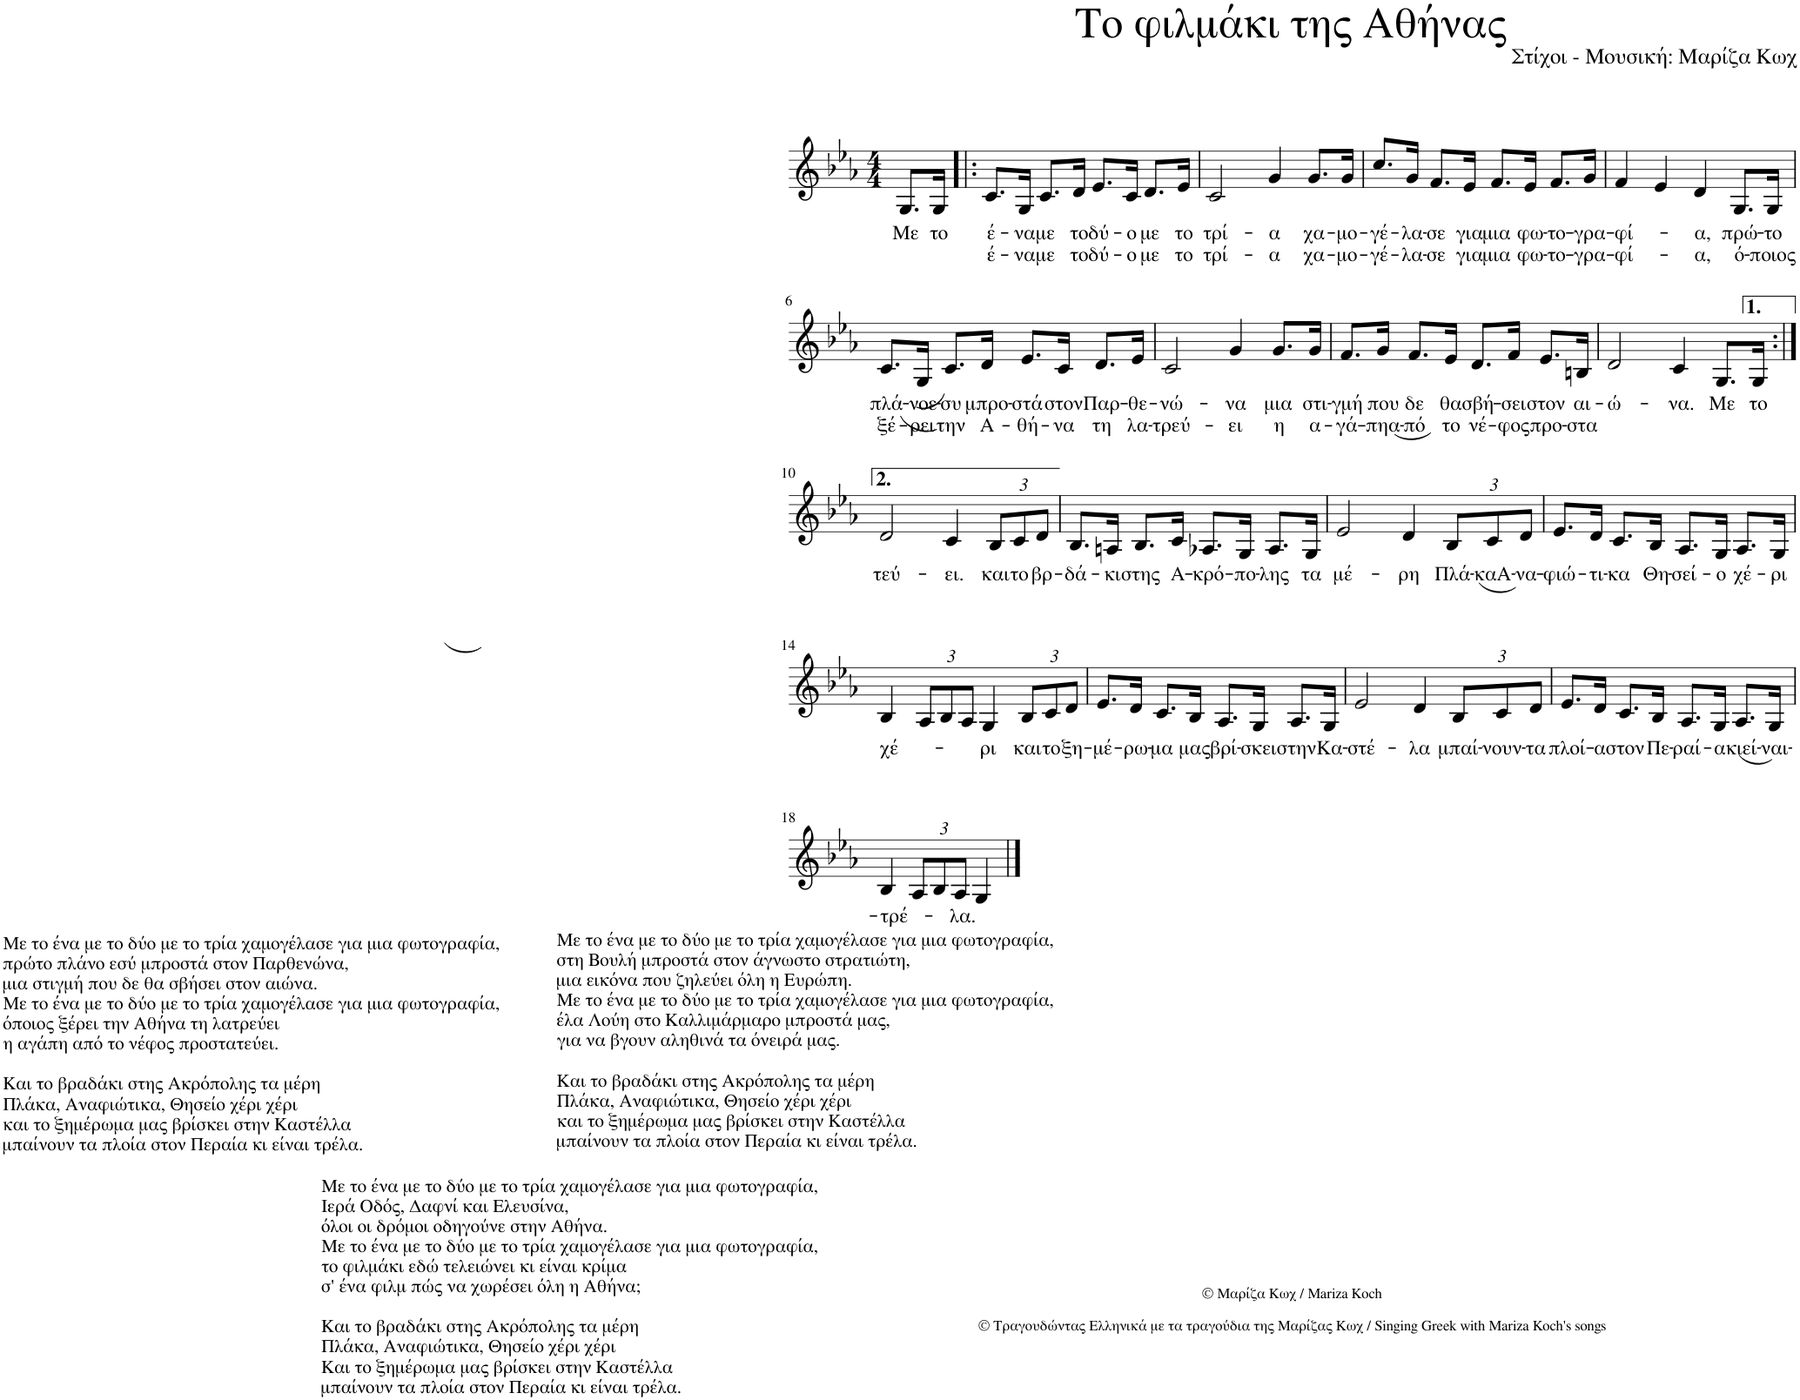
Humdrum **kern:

**kern	**text	**text
*part1	*part1	*part1
*staff1	*staff1	*staff1
*I"Piano	*	*
*I'Pno.	*	*
*clefG2	*	*
*k[b-e-a-]	*	*
*M4/4	*	*
=1	=1	=1
!	!LO:LY:b	!
8.G/L	Με	.
!	!LO:LY:b	!
16G/Jk	το	.
=2!|:	=2!|:	=2!|:
!	!LO:LY:b	!LO:LY:b
8.c/L	έ-	έ-
!	!LO:LY:b	!LO:LY:b
16G/Jk	-να	-να
!	!LO:LY:b	!LO:LY:b
8.c/L	με	με
!	!LO:LY:b	!LO:LY:b
16d/Jk	το	το
!	!LO:LY:b	!LO:LY:b
8.e-/L	δύ-	δύ-
!	!LO:LY:b	!LO:LY:b
16c/Jk	-ο	-ο
!	!LO:LY:b	!LO:LY:b
8.d/L	με	με
!	!LO:LY:b	!LO:LY:b
16e-/Jk	το	το
=3	=3	=3
!	!LO:LY:b	!LO:LY:b
2c/	τρί-	τρί-
!	!LO:LY:b	!LO:LY:b
4g/	-α	-α
!	!LO:LY:b	!LO:LY:b
8.g/L	χα-	χα-
!	!LO:LY:b	!LO:LY:b
16g/Jk	-μο-	-μο-
=4	=4	=4
!	!LO:LY:b	!LO:LY:b
8.cc/L	-γέ-	-γέ-
!	!LO:LY:b	!LO:LY:b
16g/Jk	-λα-	-λα-
!	!LO:LY:b	!LO:LY:b
8.f/L	-σε	-σε
!	!LO:LY:b	!LO:LY:b
16e-/Jk	για	για
!	!LO:LY:b	!LO:LY:b
8.f/L	μια	μια
!	!LO:LY:b	!LO:LY:b
16e-/Jk	φω-	φω-
!	!LO:LY:b	!LO:LY:b
8.f/L	-το-	-το-
!	!LO:LY:b	!LO:LY:b
16g/Jk	-γρα-	-γρα-
=5	=5	=5
!	!LO:LY:b	!LO:LY:b
4f/	-φί-	-φί-
4e-/	.	.
!	!LO:LY:b	!LO:LY:b
4d/	-α,	-α,
!	!LO:LY:b	!LO:LY:b
8.G/L	πρώ-	ό-
!	!LO:LY:b	!LO:LY:b
16G/Jk	-το	-ποιος
!!LO:LB:g=z
=6	=6	=6
!	!LO:LY:b	!LO:LY:b
(8.c/L	πλά-	ξέ-
!	!LO:LY:b	!LO:LY:b
(16G/Jk)	-νοε-	-ρει
!	!LO:LY:b	!LO:LY:b
8.c/L)	-συ	την
!	!LO:LY:b	!LO:LY:b
16d/Jk	μπρο-	Α-
!	!LO:LY:b	!LO:LY:b
8.e-/L	-στά	-θή-
!	!LO:LY:b	!LO:LY:b
16c/Jk	στον	-να
!	!LO:LY:b	!LO:LY:b
8.d/L	Παρ-	τη
!	!LO:LY:b	!LO:LY:b
16e-/Jk	-θε-	λα-
=7	=7	=7
!	!LO:LY:b	!LO:LY:b
2c/	-νώ-	-τρεύ-
!	!LO:LY:b	!LO:LY:b
4g/	-να	-ει
!	!LO:LY:b	!LO:LY:b
8.g/L	μια	η
!	!LO:LY:b	!LO:LY:b
16g/Jk	στι-	α-
=8	=8	=8
!	!LO:LY:b	!LO:LY:b
(8.f/L	-γμή	-γά-
!	!LO:LY:b	!LO:LY:b
16g/Jk)	που	-πηα-
!	!LO:LY:b	!LO:LY:b
8.f/L	δε	-πό
!	!LO:LY:b	!LO:LY:b
16e-/Jk	θα	το
!	!LO:LY:b	!LO:LY:b
8.d/L	σβή-	νέ-
!	!LO:LY:b	!LO:LY:b
16f/Jk	-σει	-φος
!	!LO:LY:b	!LO:LY:b
8.e-/L	στον	προ-
!	!LO:LY:b	!LO:LY:b
16Bn/Jk	αι-	-στα
=9	=9	=9
!	!LO:LY:b	!
2d/	-ώ-	.
!	!LO:LY:b	!
4c/	-να.	.
!	!LO:LY:b	!
8.G/L	Με	.
!	!LO:LY:b	!
16G/Jk	το	.
!!LO:LB:g=z
=10:|!	=10:|!	=10:|!
!	!LO:LY:b	!
2d/	τεύ-	.
!	!LO:LY:b	!
4c/	-ει.	.
*Xbrackettup	*	*
!	!LO:LY:b	!
12B-/L	και	.
!	!LO:LY:b	!
12c/	το	.
!	!LO:LY:b	!
12d/J	βρ-	.
=11	=11	=11
!	!LO:LY:b	!
(8.B-/L	-δά-	.
!	!LO:LY:b	!
16An/Jk)	-κι	.
!	!LO:LY:b	!
8.B-/L	στης	.
!	!LO:LY:b	!
16c/Jk	Α-	.
!	!LO:LY:b	!
8.A-X/L	-κρό-	.
!	!LO:LY:b	!
16G/Jk	-πο-	.
!	!LO:LY:b	!
(8.A-/L	-λης	.
!	!LO:LY:b	!
16G/Jk)	τα	.
=12	=12	=12
!	!LO:LY:b	!
2e-/	μέ-	.
!	!LO:LY:b	!
4d/	-ρη	.
!	!LO:LY:b	!
12B-/L	Πλά-	.
!	!LO:LY:b	!
12c/	-καΑ-	.
!	!LO:LY:b	!
12d/J	-να-	.
=13	=13	=13
!	!LO:LY:b	!
8.e-/L	-φιώ-	.
!	!LO:LY:b	!
16d/Jk	-τι-	.
!	!LO:LY:b	!
8.c/L	-κα	.
!	!LO:LY:b	!
16B-/Jk	Θη-	.
!	!LO:LY:b	!
8.A-/L	-σεί-	.
!	!LO:LY:b	!
16G/Jk	-ο	.
!	!LO:LY:b	!
8.A-/L	χέ-	.
!	!LO:LY:b	!
16G/Jk	-ρι	.
!!LO:LB:g=z
=14	=14	=14
!	!LO:LY:b	!
4B-/	χέ-	.
12A-/L	.	.
12B-/	.	.
12A-/J	.	.
!	!LO:LY:b	!
4G/	-ρι	.
!	!LO:LY:b	!
12B-/L	και	.
!	!LO:LY:b	!
12c/	το	.
!	!LO:LY:b	!
12d/J	ξη-	.
=15	=15	=15
!	!LO:LY:b	!
8.e-/L	-μέ-	.
!	!LO:LY:b	!
16d/Jk	-ρω-	.
!	!LO:LY:b	!
8.c/L	-μα	.
!	!LO:LY:b	!
16B-/Jk	μας	.
!	!LO:LY:b	!
8.A-/L	βρί-	.
!	!LO:LY:b	!
16G/Jk	-σκει	.
!	!LO:LY:b	!
8.A-/L	στην	.
!	!LO:LY:b	!
16G/Jk	Κα-	.
=16	=16	=16
!	!LO:LY:b	!
2e-/	-στέ-	.
!	!LO:LY:b	!
4d/	-λα	.
!	!LO:LY:b	!
12B-/L	μπαί-	.
!	!LO:LY:b	!
12c/	-νουν-	.
!	!LO:LY:b	!
12d/J	-τα	.
=17	=17	=17
!	!LO:LY:b	!
8.e-/L	πλοί-	.
!	!LO:LY:b	!
16d/Jk	-α	.
!	!LO:LY:b	!
8.c/L	στον	.
!	!LO:LY:b	!
16B-/Jk	Πε-	.
!	!LO:LY:b	!
8.A-/L	-ραί-	.
!	!LO:LY:b	!
16G/Jk	-α	.
!	!LO:LY:b	!
(8.A-/L	κιεί-	.
!	!LO:LY:b	!
16G/Jk)	-ναι-	.
!!LO:LB:g=z
=18	=18	=18
!	!LO:LY:b	!
4B-/	-τρέ-	.
12A-/L	.	.
12B-/	.	.
!	!LO:LY:b	!
12A-/J	-λα.	.
!LO:TX:b:t=Με το ένα με το δύο με το τρία χαμογέλασε για μια φωτογραφία,	!	!
!LO:TX:b:t=στη Βουλή μπροστά στον άγνωστο στρατιώτη,	!	!
!LO:TX:b:t=μια εικόνα που ζηλεύει όλη η Ευρώπη.	!	!
!LO:TX:b:t=Με το ένα με το δύο με το τρία χαμογέλασε για μια φωτογραφία,	!	!
!LO:TX:b:t=έλα Λούη στο Καλλιμάρμαρο μπροστά μας,	!	!
!LO:TX:b:t=για να βγουν αληθινά τα όνειρά μας.	!	!
!LO:TX:b:t=Και το βραδάκι στης Ακρόπολης τα μέρη	!	!
!LO:TX:b:t=Πλάκα, Αναφιώτικα, Θησείο χέρι χέρι	!	!
!LO:TX:b:t=και το ξημέρωμα μας βρίσκει στην Καστέλλα	!	!
!LO:TX:b:t=μπαίνουν τα πλοία στον Περαία κι είναι τρέλα.	!	!
!LO:TX:b:t=Με το ένα με το δύο με το τρία χαμογέλασε για μια φωτογραφία,	!	!
!LO:TX:b:t=Ιερά Οδός, Δαφνί και Ελευσίνα,	!	!
!LO:TX:b:t=όλοι οι δρόμοι οδηγούνε στην Αθήνα.	!	!
!LO:TX:b:t=Με το ένα με το δύο με το τρία χαμογέλασε για μια φωτογραφία,	!	!
!LO:TX:b:t=το φιλμάκι εδώ τελειώνει κι είναι κρίμα	!	!
!LO:TX:b:t=σ' ένα φιλμ πώς να χωρέσει όλη η Αθήνα;	!	!
!LO:TX:b:t=Και το βραδάκι στης Ακρόπολης τα μέρη	!	!
!LO:TX:b:t=Πλάκα, Αναφιώτικα, Θησείο χέρι χέρι	!	!
!LO:TX:b:t=Και το ξημέρωμα μας βρίσκει στην Καστέλλα	!	!
!LO:TX:b:t=μπαίνουν τα πλοία στον Περαία κι είναι τρέλα.	!	!
!LO:TX:b:t=Με το ένα με το δύο με το τρία χαμογέλασε για μια φωτογραφία,	!	!
!LO:TX:b:t=πρώτο πλάνο εσύ μπροστά στον Παρθενώνα,	!	!
!LO:TX:b:t=μια στιγμή που δε θα σβήσει στον αιώνα.	!	!
!LO:TX:b:t=Με το ένα με το δύο με το τρία χαμογέλασε για μια φωτογραφία,	!	!
!LO:TX:b:t=όποιος ξέρει την Αθήνα τη λατρεύει	!	!
!LO:TX:b:t=η αγάπη από το νέφος προστατεύει.	!	!
!LO:TX:b:t=Και το βραδάκι στης Ακρόπολης τα μέρη	!	!
!LO:TX:b:t=Πλάκα, Αναφιώτικα, Θησείο χέρι χέρι	!	!
!LO:TX:b:t=και το ξημέρωμα μας βρίσκει στην Καστέλλα	!	!
!LO:TX:b:t=μπαίνουν τα πλοία στον Περαία κι είναι τρέλα.	!	!
4G/	.	.
==	==	==
*-	*-	*-
